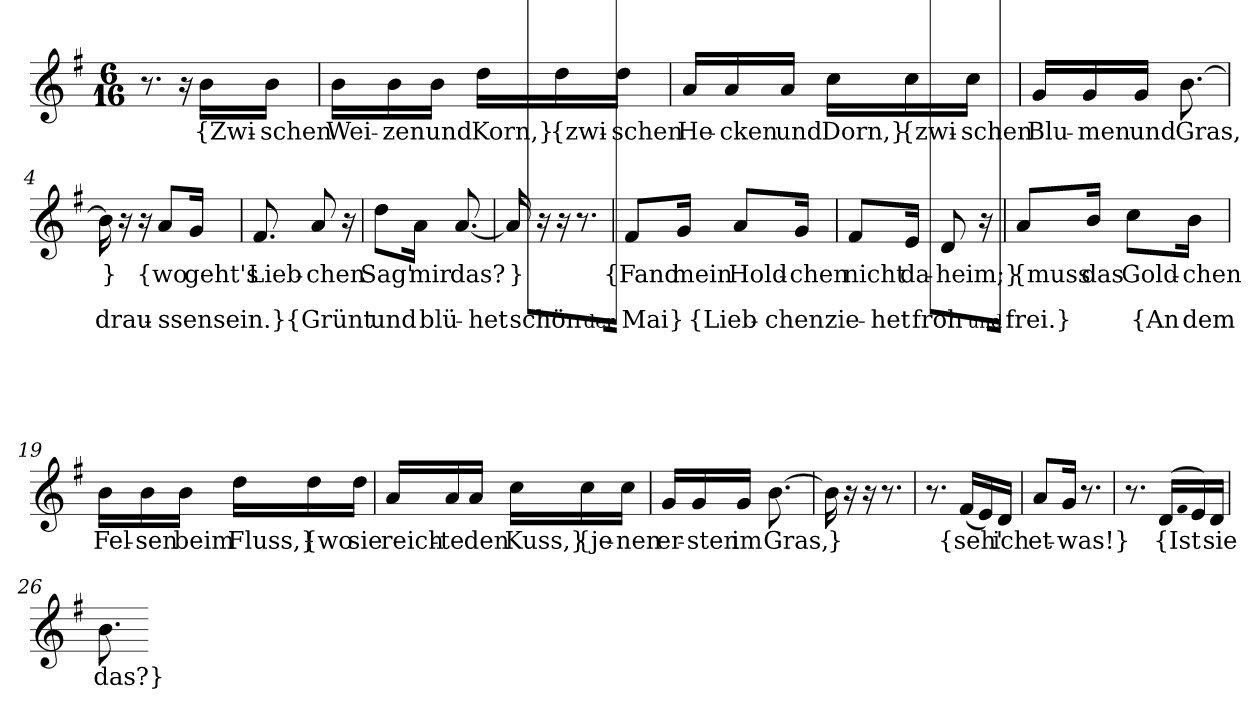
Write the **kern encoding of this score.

**kern	**text
*part1	*part1
*staff1	*staff1
*clefG2	*
*k[f#]	*
*M6/16	*
=	=
8.r	.
16r	.
16b\LL	{Zwi-
16b\JJ	-schen
=1	=1
16b\LL	Wei-
16b\	-zen
16b\JJ	und
16dd\LL	Korn,}
16dd\	{zwi-
16dd\JJ	-schen
=2	=2
16a/LL	He-
16a/	-cken
16a/JJ	und
16cc\LL	Dorn,}
16cc\	{zwi-
16cc\JJ	-schen
=3	=3
16g/LL	Blu-
16g/	-men
16g/JJ	und
[8.b	Gras,
=4	=4
16b]	}
16r	.
16r	.
8a/L	{wo
16g/Jk	geht's
=5	=5
8.f#	Lieb-
8a	-chen
16r	.
=6	=6
8dd\L	Sag'
16a\Jk	mir
[8.a	das?
=7	=7
16a]	}
16r	.
16r	.
8.r	.
=9	=9
8f#/L	{Fand
16g/Jk	mein
8a/L	Hold-
16g/Jk	-chen
=10	=10
8f#/L	nicht
16e/Jk	da-
8d	-heim;}
16r	.
=11	=11
8a/L	{muss
16b/Jk	das
8cc\L	Gold-
16b\Jk	-chen
=12	=12
8a/L	drau-
16g/Jk	-ssen
8f#	sein.}
16r	.
=13	=13
8dd\L	{Grünt
16g\Jk	und
8b/L	blü-
16a/Jk	-het
=14	=14
8g/L	schön
(qf#	der
16e/Jk)	.
8d	Mai}
16r	.
=15	=15
8dd\L	{Lieb-
16g\Jk	-chen
8b/L	zie-
16a/Jk	-het
=16	=16
8g/L	froh
(qf#	und
16e/Jk)	.
8d	frei.}
16r	.
=18	=18
8.r	.
16r	.
16b\LL	{An
16b\JJ	dem
=19	=19
16b\LL	Fel-
16b\	-sen
16b\JJ	beim
16dd\LL	Fluss,}
16dd\	{wo
16dd\JJ	sie
=20	=20
16a/LL	reich-
16a/	-te
16a/JJ	den
16cc\LL	Kuss,}
16cc\	{je-
16cc\JJ	-nen
=21	=21
16g/LL	er-
16g/	-sten
16g/JJ	im
[8.b	Gras,
=22	=22
16b]	}
16r	.
16r	.
8.r	.
=23	=23
8.r	.
(16f#/LL	{seh'
16e/)	.
16d/JJ	ich
=24	=24
8a/L	et-
16g/Jk	-was!}
8.r	.
=25	=25
8.r	.
(16d/LL	{Ist
qf#	.
16e/)	.
16d/JJ	sie
=26	=26
8.b	das?}
=-	=-
*-	*-
